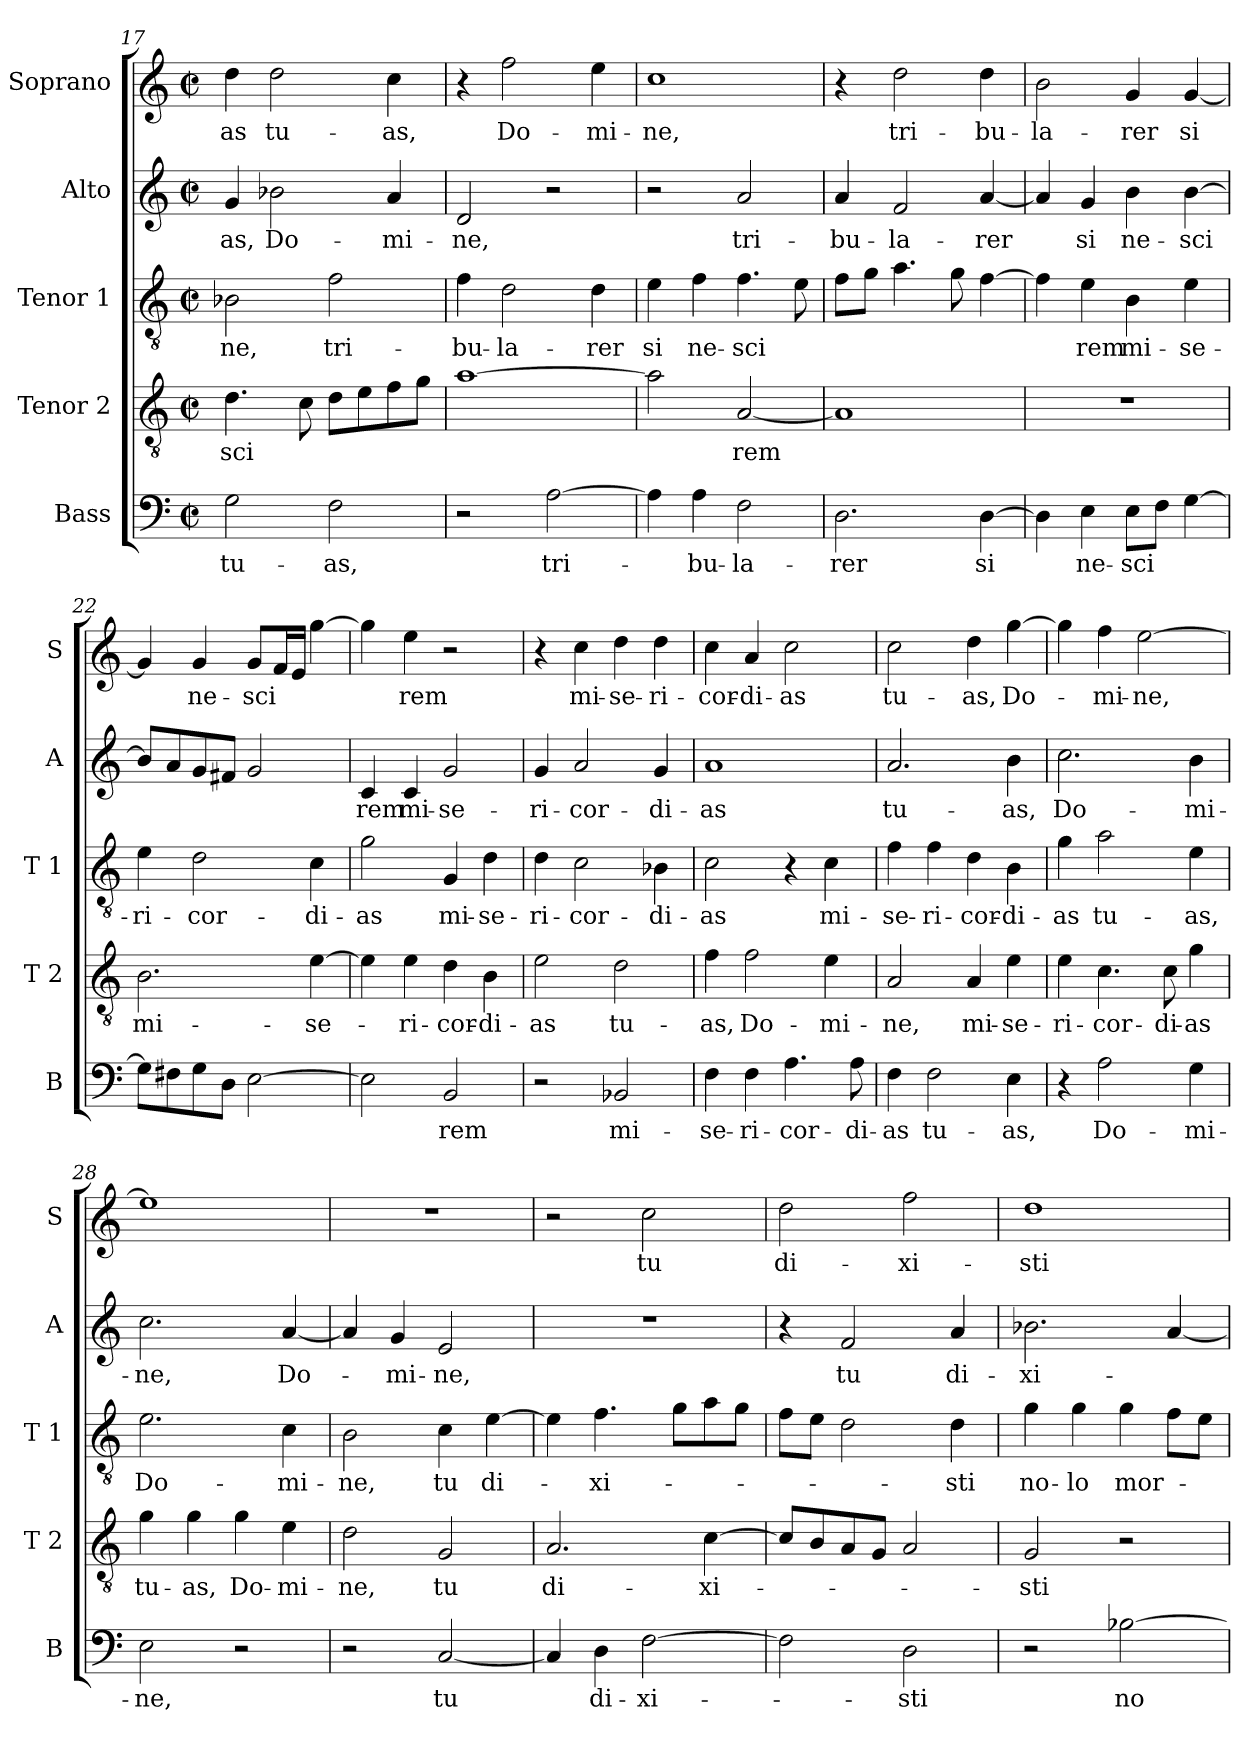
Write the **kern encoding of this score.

**kern	**text	**kern	**text	**kern	**text	**kern	**text	**kern	**text
*part5	*part5	*part4	*part4	*part3	*part3	*part2	*part2	*part1	*part1
*staff5	*staff5	*staff4	*staff4	*staff3	*staff3	*staff2	*staff2	*staff1	*staff1
*I"Bass	*	*I"Tenor 2	*	*I"Tenor 1	*	*I"Alto	*	*I"Soprano	*
*I'B	*	*I'T 2	*	*I'T 1	*	*I'A	*	*I'S	*
*clefF4	*	*clefGv2	*	*clefGv2	*	*clefG2	*	*clefG2	*
*k[]	*	*k[]	*	*k[]	*	*k[]	*	*k[]	*
*C:	*	*C:	*	*C:	*	*C:	*	*C:	*
*M2/2	*	*M2/2	*	*M2/2	*	*M2/2	*	*M2/2	*
*met(c|)	*	*met(c|)	*	*met(c|)	*	*met(c|)	*	*met(c|)	*
=17	=17	=17	=17	=17	=17	=17	=17	=17	=17
2G\	tu-	4.d\	-sci	2B-X\	-ne,	4g/	as,	4dd\	-as
.	.	.	.	.	.	2b-X\	Do-	2dd\	tu-
.	.	8c\	.	.	.	.	.	.	.
2F\	-as,	8d\L	.	2f\	tri-	.	.	.	.
.	.	8e\	.	.	.	.	.	.	.
.	.	8f\	.	.	.	4a/	-mi-	4cc\	-as,
.	.	8g\J	.	.	.	.	.	.	.
=18	=18	=18	=18	=18	=18	=18	=18	=18	=18
2r	.	[1a	.	4f\	-bu-	2d/	-ne,	4r	.
.	.	.	.	2d\	-la-	.	.	2ff\	Do-
[2A\	tri-	.	.	.	.	2r	.	.	.
.	.	.	.	4d\	-rer	.	.	4ee\	-mi-
=19	=19	=19	=19	=19	=19	=19	=19	=19	=19
4A\]	.	2a\]	.	4e\	si	2r	.	1cc	-ne,
4A\	-bu-	.	.	4f\	ne-	.	.	.	.
2F\	-la-	[2A/	rem	4.f\	-sci	2a/	tri-	.	.
.	.	.	.	8e\	.	.	.	.	.
=20	=20	=20	=20	=20	=20	=20	=20	=20	=20
2.D\	-rer	1A]	.	8f\L	.	4a/	-bu-	4r	.
.	.	.	.	8g\J	.	.	.	.	.
.	.	.	.	4.a\	.	2f/	-la-	2dd\	tri-
.	.	.	.	8g\	.	.	.	.	.
[4D\	si	.	.	[4f\	.	[4a/	-rer	4dd\	-bu-
!!LO:PB:g=z
=21	=21	=21	=21	=21	=21	=21	=21	=21	=21
4D\]	.	1r	.	4f\]	.	4a/]	.	2b\	-la-
4E\	ne-	.	.	4e\	rem	4g/	si	.	.
8E\L	-sci	.	.	4B\	mi-	4b\	ne-	4g/	-rer
8F\J	.	.	.	.	.	.	.	.	.
[4G\	.	.	.	4e\	-se-	[4b\	-sci	[4g/	si
=22	=22	=22	=22	=22	=22	=22	=22	=22	=22
8G\L]	.	2.B\	mi-	4e\	-ri-	8b/L]	.	4g/]	.
8F#X\	.	.	.	.	.	8a/	.	.	.
8G\	.	.	.	2d\	-cor-	8g/	.	4g/	ne-
8D\J	.	.	.	.	.	8f#X/J	.	.	.
[2E\	.	.	.	.	.	2g/	.	8g/L	-sci
.	.	.	.	.	.	.	.	16f/L	.
.	.	.	.	.	.	.	.	16e/JJ	.
.	.	[4e\	-se-	4c\	-di-	.	.	[4gg\	.
=23	=23	=23	=23	=23	=23	=23	=23	=23	=23
2E\]	.	4e\]	.	2g\	-as	4c/	rem	4gg\]	.
.	.	4e\	-ri-	.	.	4c/	mi-	4ee\	rem
2BB/	rem	4d\	-cor-	4G/	mi-	2g/	-se-	2r	.
.	.	4B\	-di-	4d\	-se-	.	.	.	.
=24	=24	=24	=24	=24	=24	=24	=24	=24	=24
2r	.	2e\	-as	4d\	-ri-	4g/	-ri-	4r	.
.	.	.	.	2c\	-cor-	2a/	-cor-	4cc\	mi-
2BB-X/	mi-	2d\	tu-	.	.	.	.	4dd\	-se-
.	.	.	.	4B-X\	-di-	4g/	-di-	4dd\	-ri-
=25	=25	=25	=25	=25	=25	=25	=25	=25	=25
4F\	-se-	4f\	-as,	2c\	-as	1a	-as	4cc\	-cor-
4F\	-ri-	2f\	Do-	.	.	.	.	4a/	-di-
4.A\	-cor-	.	.	4r	.	.	.	2cc\	-as
.	.	4e\	-mi-	4c\	mi-	.	.	.	.
8A\	-di-	.	.	.	.	.	.	.	.
!!LO:LB:g=z
=26	=26	=26	=26	=26	=26	=26	=26	=26	=26
4F\	-as	2A/	-ne,	4f\	-se-	2.a/	tu-	2cc\	tu-
2F\	tu-	.	.	4f\	-ri-	.	.	.	.
.	.	4A/	mi-	4d\	-cor-	.	.	4dd\	-as,
4E\	-as,	4e\	-se-	4B\	-di-	4b\	-as,	[4gg\	Do-
=27	=27	=27	=27	=27	=27	=27	=27	=27	=27
4r	.	4e\	-ri-	4g\	-as	2.cc\	Do-	4gg\]	.
2A\	Do-	4.c\	-cor-	2a\	tu-	.	.	4ff\	-mi-
.	.	.	.	.	.	.	.	[2ee\	-ne,
.	.	8c\	-di-	.	.	.	.	.	.
4G\	-mi-	4g\	-as	4e\	-as,	4b\	-mi-	.	.
=28	=28	=28	=28	=28	=28	=28	=28	=28	=28
2E\	-ne,	4g\	tu-	2.e\	Do-	2.cc\	-ne,	1ee]	.
.	.	4g\	-as,	.	.	.	.	.	.
2r	.	4g\	Do-	.	.	.	.	.	.
.	.	4e\	-mi-	4c\	-mi-	[4a/	Do-	.	.
=29	=29	=29	=29	=29	=29	=29	=29	=29	=29
2r	.	2d\	-ne,	2B\	-ne,	4a/]	.	1r	.
.	.	.	.	.	.	4g/	-mi-	.	.
[2C/	tu	2G/	tu	4c\	tu	2e/	-ne,	.	.
.	.	.	.	[4e\	di-	.	.	.	.
=30	=30	=30	=30	=30	=30	=30	=30	=30	=30
4C/]	.	2.A/	di-	4e\]	.	1r	.	2r	.
4D\	di-	.	.	4.f\	-xi-	.	.	.	.
[2F\	-xi-	.	.	.	.	.	.	2cc\	tu
.	.	.	.	8g\L	.	.	.	.	.
.	.	[4c\	-xi-	8a\	.	.	.	.	.
.	.	.	.	8g\J	.	.	.	.	.
=31	=31	=31	=31	=31	=31	=31	=31	=31	=31
2F\]	.	8c/L]	.	8f\L	.	4r	.	2dd\	di-
.	.	8B/	.	8e\J	.	.	.	.	.
.	.	8A/	.	2d\	.	2f/	tu	.	.
.	.	8G/J	.	.	.	.	.	.	.
2D\	-sti	2A/	.	.	.	.	.	2ff\	-xi-
.	.	.	.	4d\	-sti	4a/	di-	.	.
!!LO:PB:g=z
=32	=32	=32	=32	=32	=32	=32	=32	=32	=32
2r	.	2G/	-sti	4g\	no-	2.b-X\	-xi-	1dd	-sti
.	.	.	.	4g\	-lo	.	.	.	.
[2B-X\	no-	2r	.	4g\	mor-	.	.	.	.
.	.	.	.	8f\L	.	[4a/	.	.	.
.	.	.	.	8e\J	.	.	.	.	.
=	=	=	=	=	=	=	=	=	=
*-	*-	*-	*-	*-	*-	*-	*-	*-	*-
